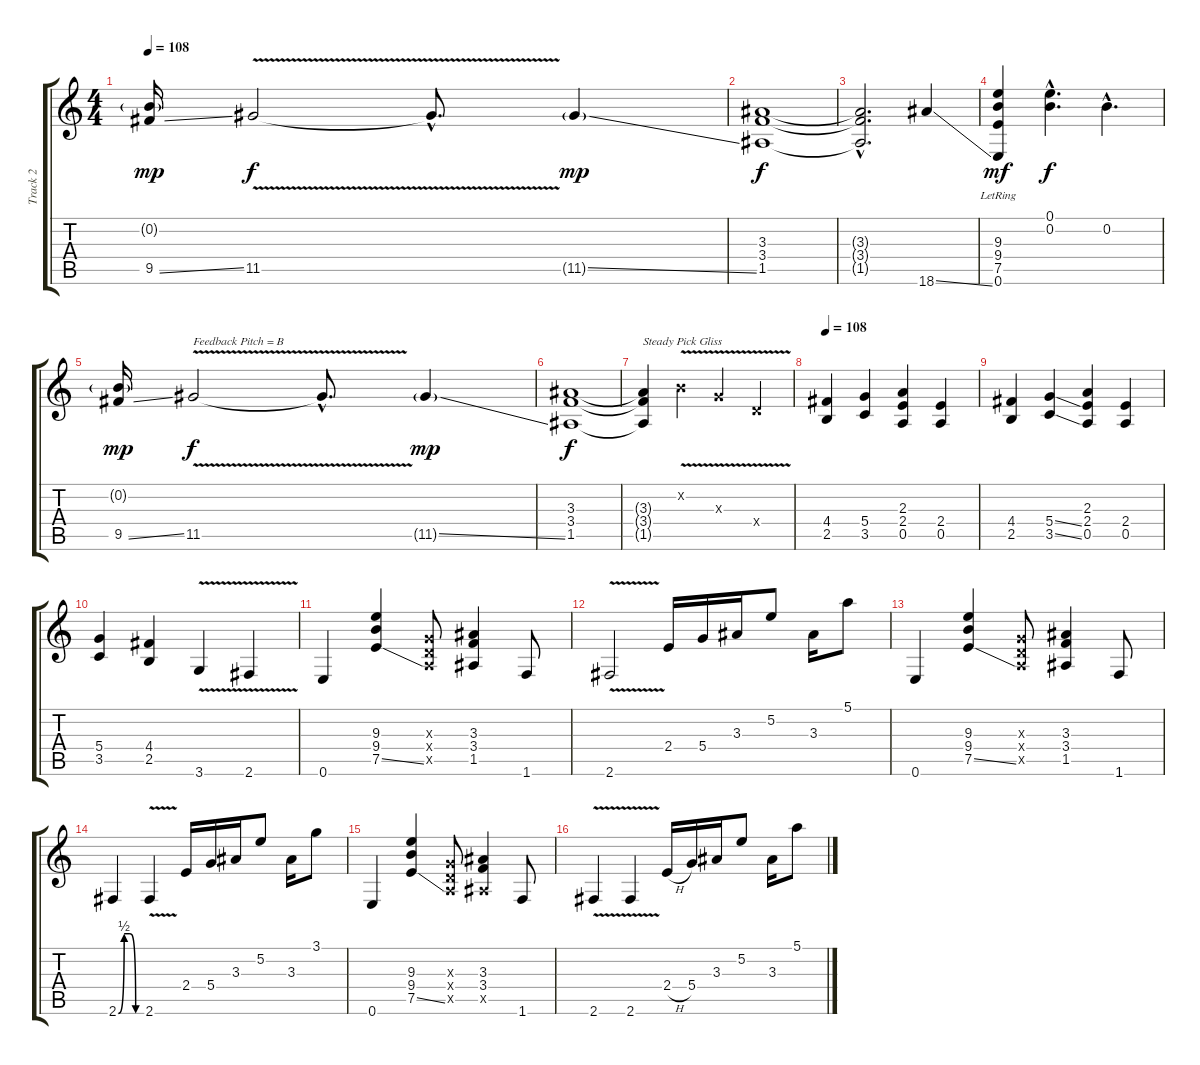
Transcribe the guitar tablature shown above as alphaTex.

\track ("Track 2 " "Track 2 ") {instrument distortionguitar}
\staff {score tabs}
\tuning (E4 B3 G3 D3 A2 E2) {hide}
\ts (4 4)
\tempo 108
\clef g2
\ks c
(0.2{g} 9.5{ss}).16{dy mp} 11.5{v}.2{dy f} 11.5{hac t}.8{d} 11.5{ss g}.4{dy mp} |
(3.3 3.4 1.5).1{dy f} |
(3.3{hac t} 3.4{hac t} 1.5{hac t}).2{d} 18.6{ss}.4 |
(9.3{lr} 9.4{lr} 7.5{lr} 0.6{lr}).4{dy mf} (0.1{hac} 0.2{hac}).4{d dy f} 0.2{hac}.4{d} |
(0.2{g} 9.5{ss}).16{dy mp} 11.5{v}.2{txt "Feedback Pitch = B" dy f} 11.5{hac t}.8{d} 11.5{ss g}.4{dy mp} |
(3.3 3.4 1.5).1{dy f} |
(3.3{t} 3.4{t} 1.5{t}).4{txt "Steady Pick Gliss"} 0.2{v x}.4 0.3{v x}.4 0.4{v x}.4 |
\tempo 108
(4.4 2.5).4 (5.4 3.5).4 (2.3 2.4 0.5).4 (2.4 0.5).4 |
(4.4 2.5).4 (5.4{ss} 3.5{ss}).4 (2.3 2.4 0.5).4 (2.4 0.5).4 |
(5.4 3.5).4 (4.4 2.5).4 3.6{v}.4 2.6{v}.4 |
0.6.4 (9.3 9.4 7.5{ss}).4 (0.3{x} 0.4{x} 0.5{x}).8 (3.3 3.4 1.5).4 1.6.8 |
2.6{v}.2 2.4.16 5.4.16 3.3.16 5.2.8 3.3.16 5.1.8 |
0.6.4 (9.3 9.4 7.5{ss}).4 (0.3{x} 0.4{x} 0.5{x}).8 (3.3 3.4 1.5).4 1.6.8 |
2.6{be (custom 0 0 15 2 30 2 45 0 60 0)}.4 2.6{v}.4 2.4.16 5.4.16 3.3.16 5.2.8 3.3.16 3.1.8 |
0.6.4 (9.3 9.4 7.5{ss}).4 (0.3{x} 0.4{x} 0.5{x}).8 (3.3 3.4 1.5{x}).4 1.6.8 |
2.6{v}.4 2.6{v}.4 2.4{h}.16 5.4.16 3.3.16 5.2.8 3.3.16 5.1.8
